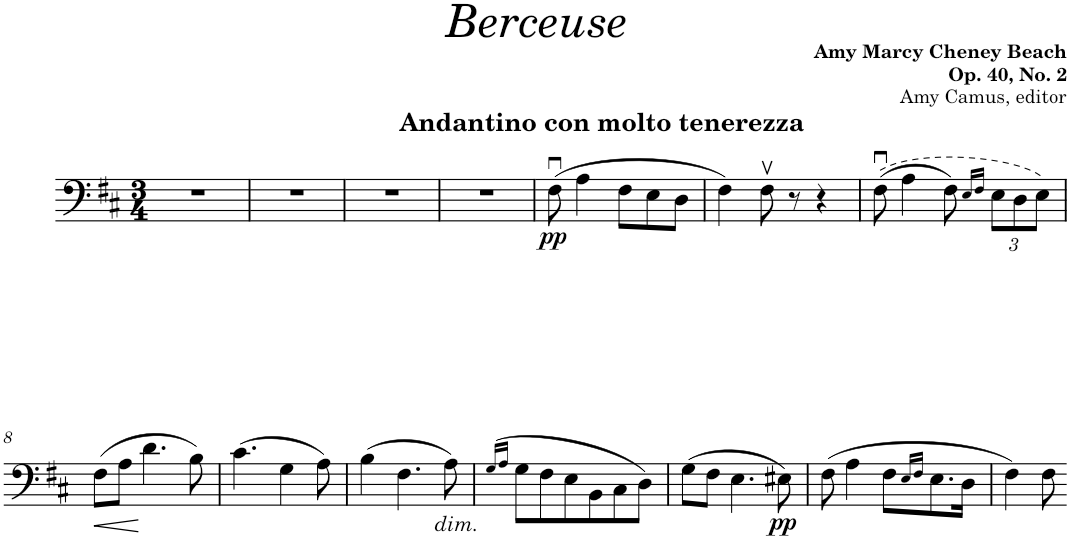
**kern	**dynam
*part1	*part1
*staff1	*staff1
*I"Cello	*
*clefF4	*
*k[f#c#]	*
*M3/4	*
=1	=1
2.r	.
=2	=2
2.r	.
=3	=3
2.r	.
=4	=4
2.r	.
=5	=5
!LO:TX:a:B:t=Andantino con molto tenerezza	!
!	!LO:DY:b
(8F#u\	pp
4A\	.
8F#\L	.
8E\	.
8D\J	.
=6	=6
4F#\)	.
8F#v\	.
8r	.
4r	.
=7	=7
((8F#u\	.
4A\	.
8F#\)	.
16qE/LL	.
16qF#/JJ	.
*Xbrackettup	*
12E\L	.
12D\	.
12E\J)	.
!!LO:LB:g=z
=8	=8
!	!LO:HP:b
(8F#\L	<
8A\J	.
4.d\	.
8B\)	[
=9	=9
(4.c#\	.
4G\	.
8A\)	.
=10	=10
(4B\	.
4.F#\	.
!LO:TX:b:i:t=dim.	!
8A\)	.
=11	=11
(16qG/LL	.
16qA/JJ	.
8G\L	.
8F#\	.
8E\	.
8BB\	.
8C#\	.
8D\J)	.
=12	=12
(8G\L	.
8F#\J	.
4.E\	.
!	!LO:DY:b
8E#X\)	pp
=13	=13
(8F#\	.
4A\	.
8F#\L	.
16qE/LL	.
16qF#/JJ	.
8.E\	.
16D\Jk	.
=14	=14
4F#\)	.
8F#\	.
=-	=-
*-	*-
